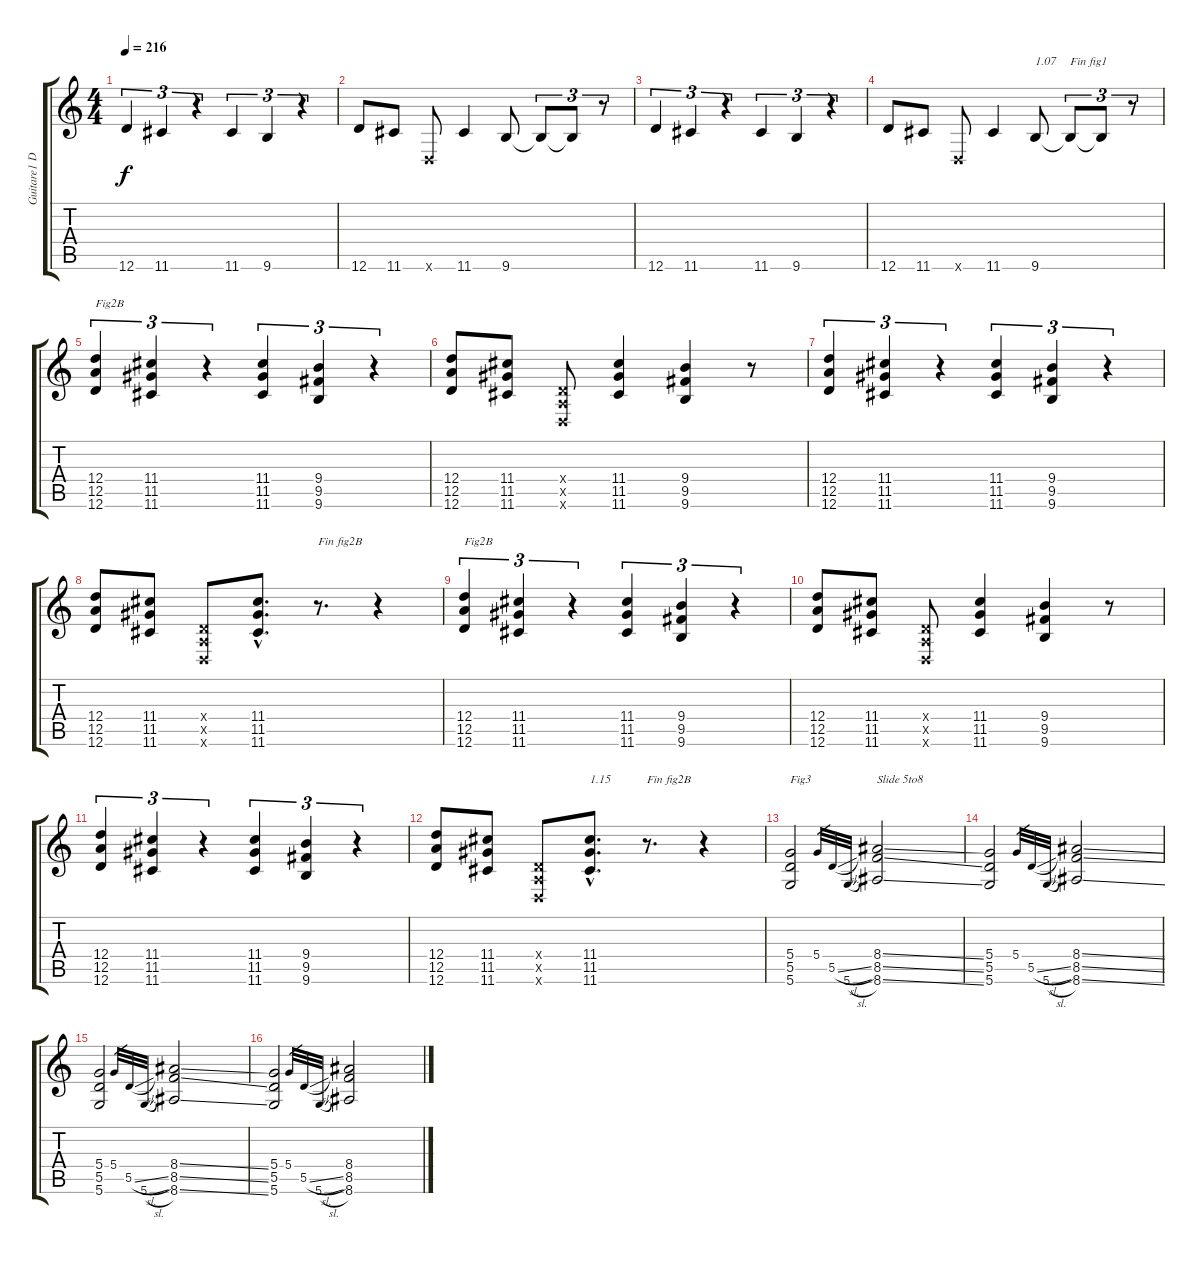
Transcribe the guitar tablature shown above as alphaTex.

\track ("Guitare1 Dr-D" "Guitare1 D") {instrument overdrivenguitar}
\staff {score tabs}
\tuning (E4 B3 G3 D3 A2 D2) {hide}
\ts (4 4)
\tempo 216
\clef g2
\ks c
12.6.4{tu (3 2) dy f} 11.6.4{tu (3 2)} r.4{tu (3 2)} 11.6.4{tu (3 2)} 9.6.4{tu (3 2)} r.4{tu (3 2)} |
12.6.8 11.6.8 0.6{x}.8 11.6.4 9.6.8 9.6{t}.8{tu (3 2)} 9.6{t}.8{tu (3 2)} r.8{tu (3 2)} |
12.6.4{tu (3 2)} 11.6.4{tu (3 2)} r.4{tu (3 2)} 11.6.4{tu (3 2)} 9.6.4{tu (3 2)} r.4{tu (3 2)} |
12.6.8 11.6.8 0.6{x}.8 11.6.4 9.6.8{txt "1.07"} 9.6{t}.8{tu (3 2) txt "Fin fig1"} 9.6{t}.8{tu (3 2)} r.8{tu (3 2)} |
(12.4 12.5 12.6).4{tu (3 2) txt "Fig2B"} (11.4 11.5 11.6).4{tu (3 2)} r.4{tu (3 2)} (11.4 11.5 11.6).4{tu (3 2)} (9.4 9.5 9.6).4{tu (3 2)} r.4{tu (3 2)} |
(12.4 12.5 12.6).8 (11.4 11.5 11.6).8 (0.4{x} 0.5{x} 0.6{x}).8 (11.4 11.5 11.6).4 (9.4 9.5 9.6).4 r.8 |
(12.4 12.5 12.6).4{tu (3 2)} (11.4 11.5 11.6).4{tu (3 2)} r.4{tu (3 2)} (11.4 11.5 11.6).4{tu (3 2)} (9.4 9.5 9.6).4{tu (3 2)} r.4{tu (3 2)} |
(12.4 12.5 12.6).8 (11.4 11.5 11.6).8 (0.4{x} 0.5{x} 0.6{x}).8 (11.4{hac} 11.5{hac} 11.6{hac}).8{d} r.8{d txt "Fin fig2B"} r.4 |
(12.4 12.5 12.6).4{tu (3 2) txt "Fig2B"} (11.4 11.5 11.6).4{tu (3 2)} r.4{tu (3 2)} (11.4 11.5 11.6).4{tu (3 2)} (9.4 9.5 9.6).4{tu (3 2)} r.4{tu (3 2)} |
(12.4 12.5 12.6).8 (11.4 11.5 11.6).8 (0.4{x} 0.5{x} 0.6{x}).8 (11.4 11.5 11.6).4 (9.4 9.5 9.6).4 r.8 |
(12.4 12.5 12.6).4{tu (3 2)} (11.4 11.5 11.6).4{tu (3 2)} r.4{tu (3 2)} (11.4 11.5 11.6).4{tu (3 2)} (9.4 9.5 9.6).4{tu (3 2)} r.4{tu (3 2)} |
(12.4 12.5 12.6).8 (11.4 11.5 11.6).8 (0.4{x} 0.5{x} 0.6{x}).8 (11.4{hac} 11.5{hac} 11.6{hac}).8{d txt "1.15"} r.8{d txt "Fin fig2B"} r.4 |
(5.4 5.5 5.6).2{txt "Fig3"} 5.4.32{gr} 5.5{sl}.32{gr} 5.6{sl}.32{gr} (8.4{ss} 8.5{ss} 8.6{ss}).2{txt "Slide 5to8"} |
(5.4 5.5 5.6).2 5.4.32{gr} 5.5{sl}.32{gr} 5.6{sl}.32{gr} (8.4{ss} 8.5{ss} 8.6{ss}).2 |
(5.4 5.5 5.6).2 5.4.32{gr} 5.5{sl}.32{gr} 5.6{sl}.32{gr} (8.4{ss} 8.5{ss} 8.6{ss}).2 |
(5.4 5.5 5.6).2 5.4.32{gr} 5.5{sl}.32{gr} 5.6{sl}.32{gr} (8.4{ss} 8.5{ss} 8.6{ss}).2
